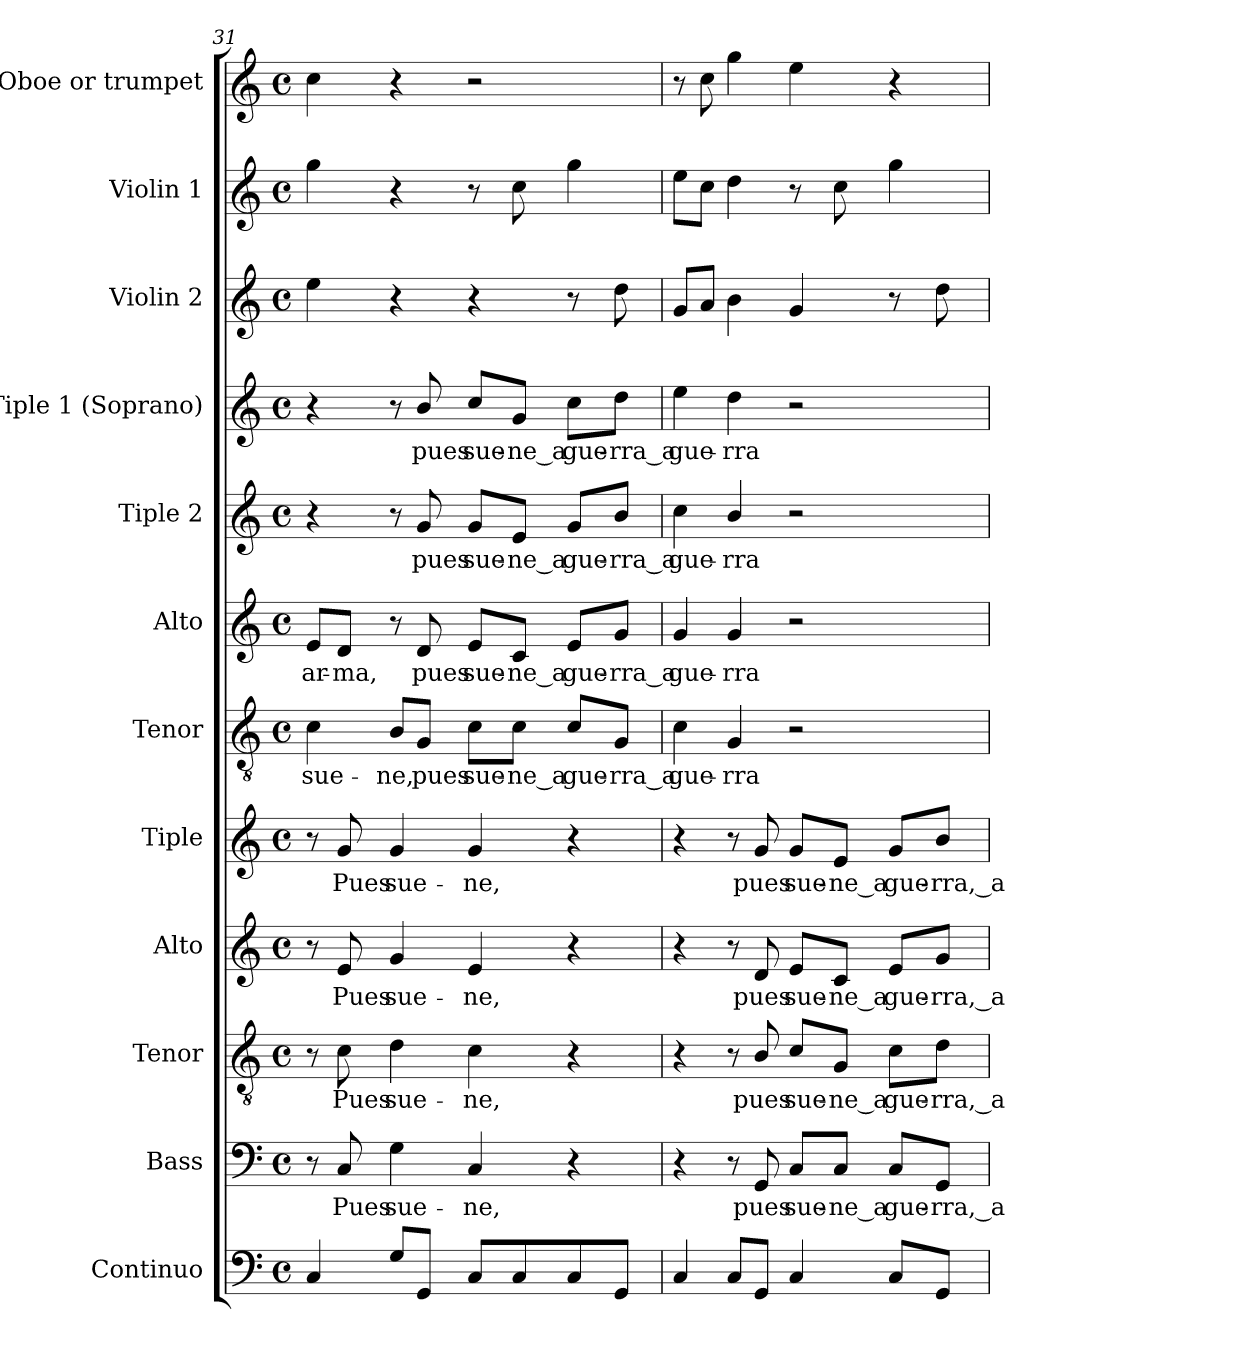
**kern	**kern	**text	**kern	**text	**kern	**text	**kern	**text	**kern	**text	**kern	**text	**kern	**text	**kern	**text	**kern	**kern	**kern
*part12	*part11	*part11	*part10	*part10	*part9	*part9	*part8	*part8	*part7	*part7	*part6	*part6	*part5	*part5	*part4	*part4	*part3	*part2	*part1
*staff12	*staff11	*staff11	*staff10	*staff10	*staff9	*staff9	*staff8	*staff8	*staff7	*staff7	*staff6	*staff6	*staff5	*staff5	*staff4	*staff4	*staff3	*staff2	*staff1
*I"Continuo	*I"Bass	*	*I"Tenor	*	*I"Alto	*	*I"Tiple	*	*I"Tenor	*	*I"Alto	*	*I"Tiple 2	*	*I"Tiple 1 (Soprano)	*	*I"Violin 2	*I"Violin 1	*I"Oboe or trumpet
*	*I'B.	*	*I'T.	*	*I'A.	*	*	*	*I'T.	*	*I'A.	*	*	*	*I'S1.	*	*I'Vln. 2	*I'Vln. 1	*I'Ob.
*clefF4	*clefF4	*	*clefGv2	*	*clefG2	*	*clefG2	*	*clefGv2	*	*clefG2	*	*clefG2	*	*clefG2	*	*clefG2	*clefG2	*clefG2
*	*	*	*ITrd7c12	*	*	*	*	*	*ITrd7c12	*	*	*	*	*	*	*	*	*	*
*k[]	*k[]	*	*k[]	*	*k[]	*	*k[]	*	*k[]	*	*k[]	*	*k[]	*	*k[]	*	*k[]	*k[]	*k[]
*C:	*C:	*	*C:	*	*C:	*	*C:	*	*C:	*	*C:	*	*C:	*	*C:	*	*C:	*C:	*C:
*M4/4	*M4/4	*	*M4/4	*	*M4/4	*	*M4/4	*	*M4/4	*	*M4/4	*	*M4/4	*	*M4/4	*	*M4/4	*M4/4	*M4/4
*met(c)	*met(c)	*	*met(c)	*	*met(c)	*	*met(c)	*	*met(c)	*	*met(c)	*	*met(c)	*	*met(c)	*	*met(c)	*met(c)	*met(c)
=31	=31	=31	=31	=31	=31	=31	=31	=31	=31	=31	=31	=31	=31	=31	=31	=31	=31	=31	=31
!	!	!	!	!	!	!	!	!	!	!LO:LY:b:color=#000000	!	!	!	!	!	!	!	!	!
!	!	!	!	!	!	!	!	!	!	!	!	!LO:LY:b:color=#000000	!	!	!	!	!	!	!
4Ci/	8r	.	8r	.	8r	.	8r	.	4Ci\	sue-	8ei/L	ar-	4r	.	4r	.	4eei\	4ggi\	4cci\
!	!	!LO:LY:b:color=#000000	!	!	!	!	!	!	!	!	!	!	!	!	!	!	!	!	!
!	!	!	!	!LO:LY:b:color=#000000	!	!	!	!	!	!	!	!	!	!	!	!	!	!	!
!	!	!	!	!	!	!LO:LY:b:color=#000000	!	!	!	!	!	!	!	!	!	!	!	!	!
!	!	!	!	!	!	!	!	!LO:LY:b:color=#000000	!	!	!	!	!	!	!	!	!	!	!
!	!	!	!	!	!	!	!	!	!	!	!	!LO:LY:b:color=#000000	!	!	!	!	!	!	!
.	8Ci/	Pues	8Ci\	Pues	8ei/	Pues	8gi/	Pues	.	.	8di/J	-ma,	.	.	.	.	.	.	.
!	!	!LO:LY:b:color=#000000	!	!	!	!	!	!	!	!	!	!	!	!	!	!	!	!	!
!	!	!	!	!LO:LY:b:color=#000000	!	!	!	!	!	!	!	!	!	!	!	!	!	!	!
!	!	!	!	!	!	!LO:LY:b:color=#000000	!	!	!	!	!	!	!	!	!	!	!	!	!
!	!	!	!	!	!	!	!	!LO:LY:b:color=#000000	!	!	!	!	!	!	!	!	!	!	!
!	!	!	!	!	!	!	!	!	!	!LO:LY:b:color=#000000	!	!	!	!	!	!	!	!	!
8Gi/L	4Gi\	sue-	4Di\	sue-	4gi/	sue-	4gi/	sue-	8BBi/L	-ne,	8r	.	8r	.	8r	.	4r	4r	4r
!	!	!	!	!	!	!	!	!	!	!LO:LY:b:color=#000000	!	!	!	!	!	!	!	!	!
!	!	!	!	!	!	!	!	!	!	!	!	!LO:LY:b:color=#000000	!	!	!	!	!	!	!
!	!	!	!	!	!	!	!	!	!	!	!	!	!	!LO:LY:b:color=#000000	!	!	!	!	!
!	!	!	!	!	!	!	!	!	!	!	!	!	!	!	!	!LO:LY:b:color=#000000	!	!	!
8GGi/J	.	.	.	.	.	.	.	.	8GGi/J	pues	8di/	pues	8gi/	pues	8bi/	pues	.	.	.
!	!	!LO:LY:b:color=#000000	!	!	!	!	!	!	!	!	!	!	!	!	!	!	!	!	!
!	!	!	!	!LO:LY:b:color=#000000	!	!	!	!	!	!	!	!	!	!	!	!	!	!	!
!	!	!	!	!	!	!LO:LY:b:color=#000000	!	!	!	!	!	!	!	!	!	!	!	!	!
!	!	!	!	!	!	!	!	!LO:LY:b:color=#000000	!	!	!	!	!	!	!	!	!	!	!
!	!	!	!	!	!	!	!	!	!	!LO:LY:b:color=#000000	!	!	!	!	!	!	!	!	!
!	!	!	!	!	!	!	!	!	!	!	!	!LO:LY:b:color=#000000	!	!	!	!	!	!	!
!	!	!	!	!	!	!	!	!	!	!	!	!	!	!LO:LY:b:color=#000000	!	!	!	!	!
!	!	!	!	!	!	!	!	!	!	!	!	!	!	!	!	!LO:LY:b:color=#000000	!	!	!
8Ci/L	4Ci/	-ne,	4Ci\	-ne,	4ei/	-ne,	4gi/	-ne,	8Ci\L	sue-	8ei/L	sue-	8gi/L	sue-	8cci/L	sue-	4r	8r	2r
!	!	!	!	!	!	!	!	!	!	!LO:LY:b:color=#000000	!	!	!	!	!	!	!	!	!
!	!	!	!	!	!	!	!	!	!	!	!	!LO:LY:b:color=#000000	!	!	!	!	!	!	!
!	!	!	!	!	!	!	!	!	!	!	!	!	!	!LO:LY:b:color=#000000	!	!	!	!	!
!	!	!	!	!	!	!	!	!	!	!	!	!	!	!	!	!LO:LY:b:color=#000000	!	!	!
8Ci/	.	.	.	.	.	.	.	.	8Ci\J	-ne_a	8ci/J	-ne_a	8ei/J	-ne_a	8gi/J	-ne_a	.	8cci\	.
!	!	!	!	!	!	!	!	!	!	!LO:LY:b:color=#000000	!	!	!	!	!	!	!	!	!
!	!	!	!	!	!	!	!	!	!	!	!	!LO:LY:b:color=#000000	!	!	!	!	!	!	!
!	!	!	!	!	!	!	!	!	!	!	!	!	!	!LO:LY:b:color=#000000	!	!	!	!	!
!	!	!	!	!	!	!	!	!	!	!	!	!	!	!	!	!LO:LY:b:color=#000000	!	!	!
8Ci/	4r	.	4r	.	4r	.	4r	.	8Ci/L	gue-	8ei/L	gue-	8gi/L	gue-	8cci\L	gue-	8r	4ggi\	.
!	!	!	!	!	!	!	!	!	!	!LO:LY:b:color=#000000	!	!	!	!	!	!	!	!	!
!	!	!	!	!	!	!	!	!	!	!	!	!LO:LY:b:color=#000000	!	!	!	!	!	!	!
!	!	!	!	!	!	!	!	!	!	!	!	!	!	!LO:LY:b:color=#000000	!	!	!	!	!
!	!	!	!	!	!	!	!	!	!	!	!	!	!	!	!	!LO:LY:b:color=#000000	!	!	!
8GGi/J	.	.	.	.	.	.	.	.	8GGi/J	-rra_a	8gi/J	-rra_a	8bi/J	-rra_a	8ddi\J	-rra_a	8ddi\	.	.
=32	=32	=32	=32	=32	=32	=32	=32	=32	=32	=32	=32	=32	=32	=32	=32	=32	=32	=32	=32
!	!	!	!	!	!	!	!	!	!	!LO:LY:b:color=#000000	!	!	!	!	!	!	!	!	!
!	!	!	!	!	!	!	!	!	!	!	!	!LO:LY:b:color=#000000	!	!	!	!	!	!	!
!	!	!	!	!	!	!	!	!	!	!	!	!	!	!LO:LY:b:color=#000000	!	!	!	!	!
!	!	!	!	!	!	!	!	!	!	!	!	!	!	!	!	!LO:LY:b:color=#000000	!	!	!
4Ci/	4r	.	4r	.	4r	.	4r	.	4Ci\	gue-	4gi/	gue-	4cci\	gue-	4eei\	gue-	8gi/L	8eei\L	8r
.	.	.	.	.	.	.	.	.	.	.	.	.	.	.	.	.	8ai/J	8cci\J	8cci\
!	!	!	!	!	!	!	!	!	!	!LO:LY:b:color=#000000	!	!	!	!	!	!	!	!	!
!	!	!	!	!	!	!	!	!	!	!	!	!LO:LY:b:color=#000000	!	!	!	!	!	!	!
!	!	!	!	!	!	!	!	!	!	!	!	!	!	!LO:LY:b:color=#000000	!	!	!	!	!
!	!	!	!	!	!	!	!	!	!	!	!	!	!	!	!	!LO:LY:b:color=#000000	!	!	!
8Ci/L	8r	.	8r	.	8r	.	8r	.	4GGi/	-rra	4gi/	-rra	4bi/	-rra	4ddi\	-rra	4bi\	4ddi\	4ggi\
!	!	!LO:LY:b:color=#000000	!	!	!	!	!	!	!	!	!	!	!	!	!	!	!	!	!
!	!	!	!	!LO:LY:b:color=#000000	!	!	!	!	!	!	!	!	!	!	!	!	!	!	!
!	!	!	!	!	!	!LO:LY:b:color=#000000	!	!	!	!	!	!	!	!	!	!	!	!	!
!	!	!	!	!	!	!	!	!LO:LY:b:color=#000000	!	!	!	!	!	!	!	!	!	!	!
8GGi/J	8GGi/	pues	8BBi/	pues	8di/	pues	8gi/	pues	.	.	.	.	.	.	.	.	.	.	.
!	!	!LO:LY:b:color=#000000	!	!	!	!	!	!	!	!	!	!	!	!	!	!	!	!	!
!	!	!	!	!LO:LY:b:color=#000000	!	!	!	!	!	!	!	!	!	!	!	!	!	!	!
!	!	!	!	!	!	!LO:LY:b:color=#000000	!	!	!	!	!	!	!	!	!	!	!	!	!
!	!	!	!	!	!	!	!	!LO:LY:b:color=#000000	!	!	!	!	!	!	!	!	!	!	!
4Ci/	8Ci/L	sue-	8Ci/L	sue-	8ei/L	sue-	8gi/L	sue-	2r	.	2r	.	2r	.	2r	.	4gi/	8r	4eei\
!	!	!LO:LY:b:color=#000000	!	!	!	!	!	!	!	!	!	!	!	!	!	!	!	!	!
!	!	!	!	!LO:LY:b:color=#000000	!	!	!	!	!	!	!	!	!	!	!	!	!	!	!
!	!	!	!	!	!	!LO:LY:b:color=#000000	!	!	!	!	!	!	!	!	!	!	!	!	!
!	!	!	!	!	!	!	!	!LO:LY:b:color=#000000	!	!	!	!	!	!	!	!	!	!	!
.	8Ci/J	-ne_a	8GGi/J	-ne_a	8ci/J	-ne_a	8ei/J	-ne_a	.	.	.	.	.	.	.	.	.	8cci\	.
!	!	!LO:LY:b:color=#000000	!	!	!	!	!	!	!	!	!	!	!	!	!	!	!	!	!
!	!	!	!	!LO:LY:b:color=#000000	!	!	!	!	!	!	!	!	!	!	!	!	!	!	!
!	!	!	!	!	!	!LO:LY:b:color=#000000	!	!	!	!	!	!	!	!	!	!	!	!	!
!	!	!	!	!	!	!	!	!LO:LY:b:color=#000000	!	!	!	!	!	!	!	!	!	!	!
8Ci/L	8Ci/L	gue-	8Ci\L	gue-	8ei/L	gue-	8gi/L	gue-	.	.	.	.	.	.	.	.	8r	4ggi\	4r
!	!	!LO:LY:b:color=#000000	!	!	!	!	!	!	!	!	!	!	!	!	!	!	!	!	!
!	!	!	!	!LO:LY:b:color=#000000	!	!	!	!	!	!	!	!	!	!	!	!	!	!	!
!	!	!	!	!	!	!LO:LY:b:color=#000000	!	!	!	!	!	!	!	!	!	!	!	!	!
!	!	!	!	!	!	!	!	!LO:LY:b:color=#000000	!	!	!	!	!	!	!	!	!	!	!
8GGi/J	8GGi/J	-rra,_a	8Di\J	-rra,_a	8gi/J	-rra,_a	8bi/J	-rra,_a	.	.	.	.	.	.	.	.	8ddi\	.	.
=	=	=	=	=	=	=	=	=	=	=	=	=	=	=	=	=	=	=	=
*-	*-	*-	*-	*-	*-	*-	*-	*-	*-	*-	*-	*-	*-	*-	*-	*-	*-	*-	*-
